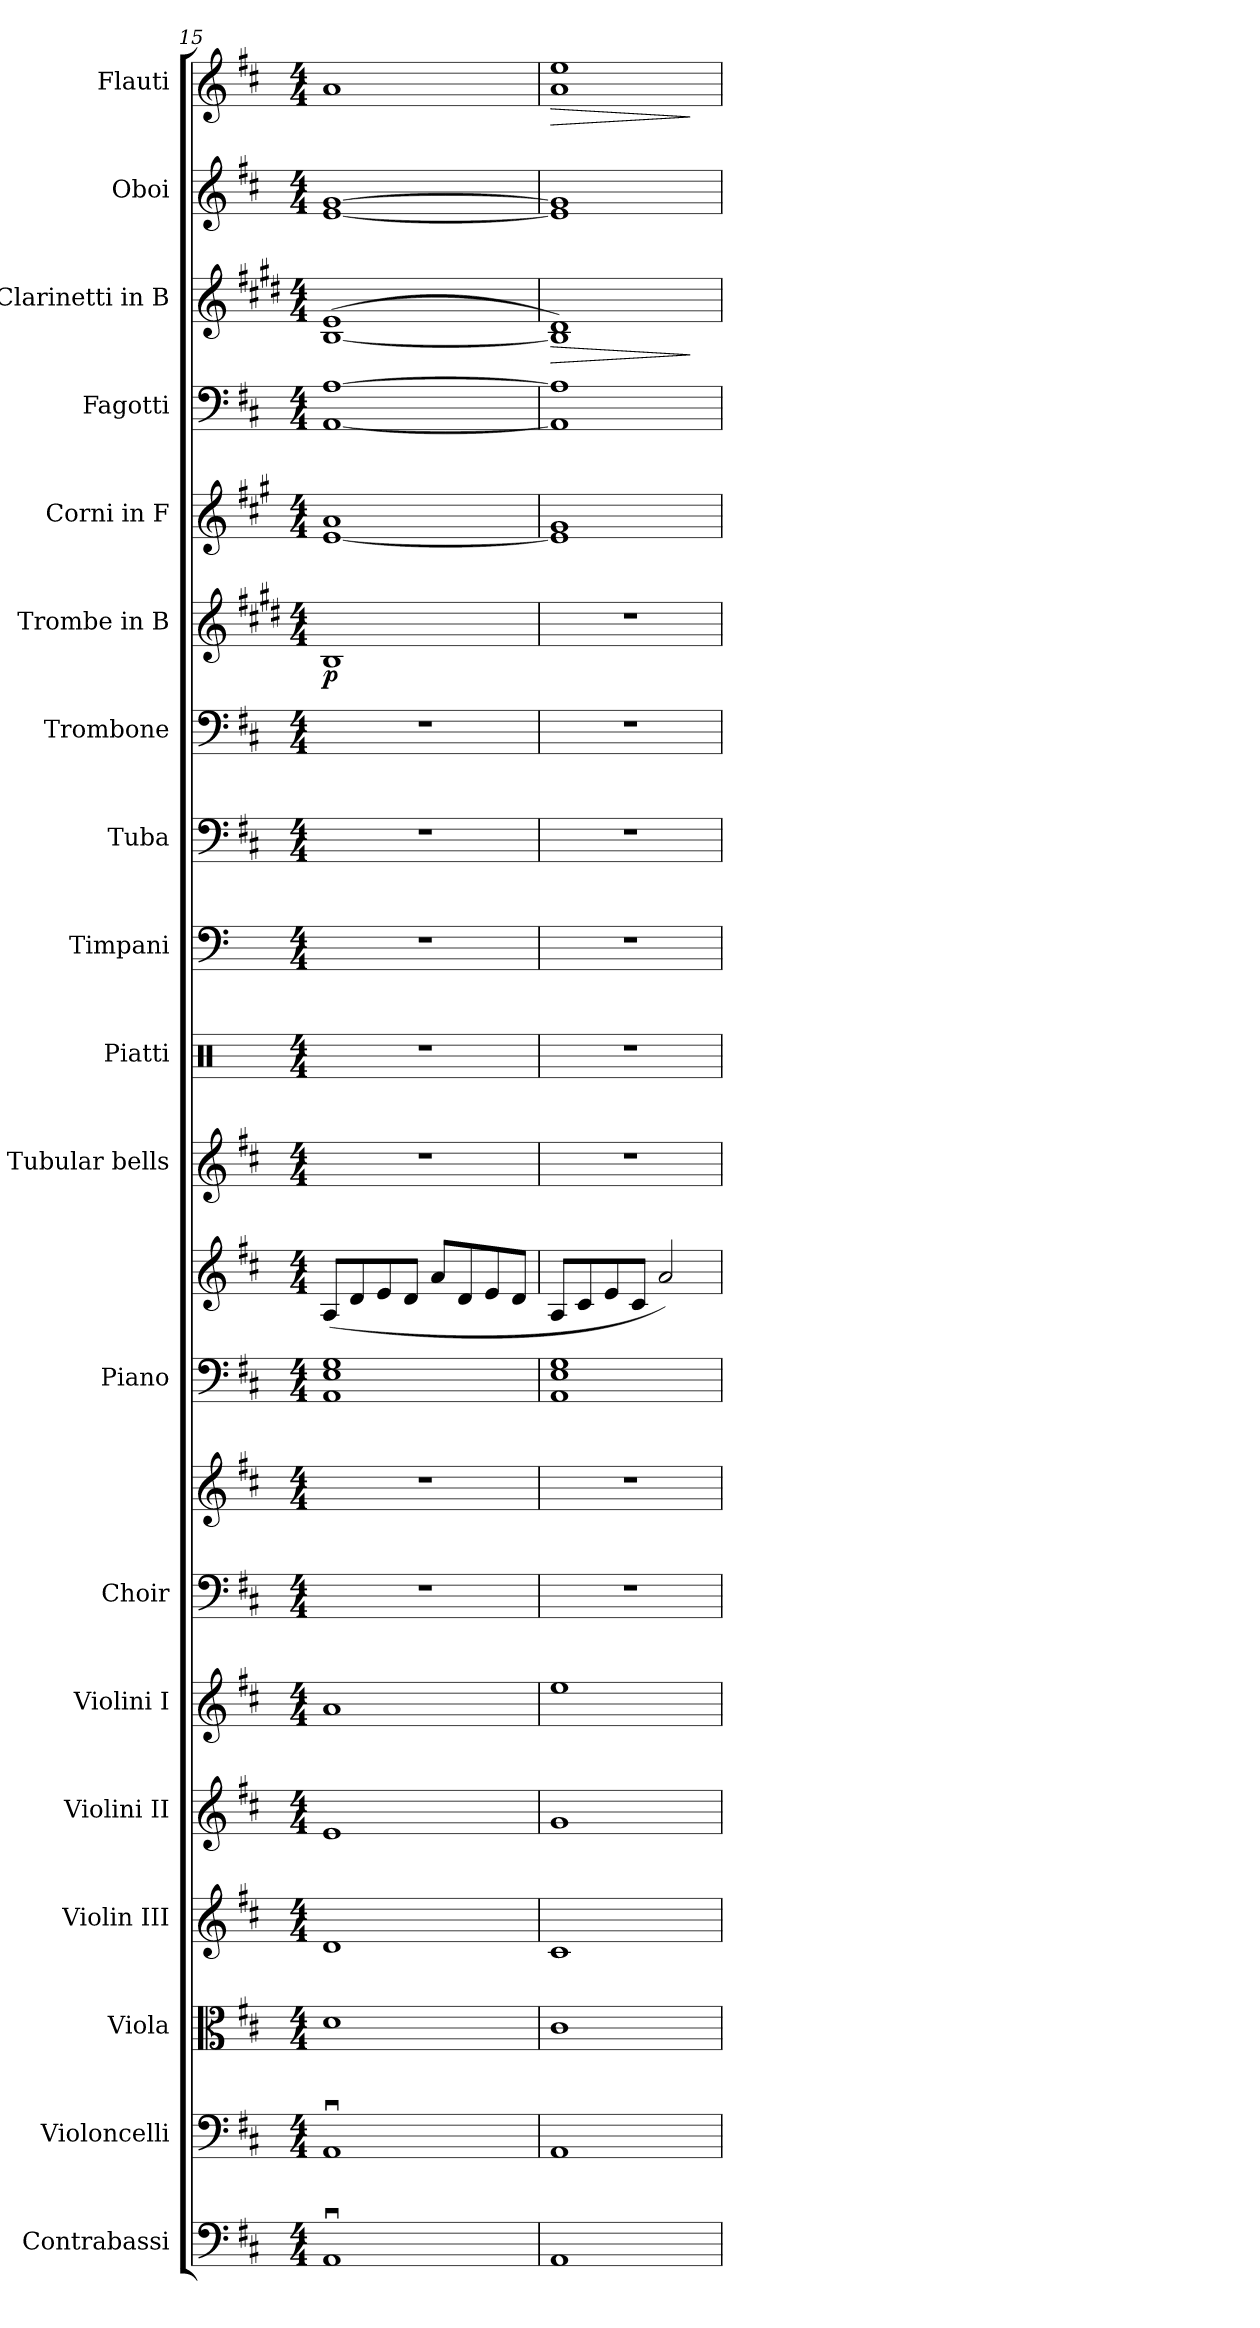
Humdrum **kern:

**kern	**kern	**kern	**kern	**kern	**kern	**kern	**kern	**kern	**kern	**kern	**kern	**kern	**kern	**kern	**kern	**dynam	**kern	**kern	**kern	**dynam	**kern	**kern	**dynam
*part19	*part18	*part17	*part16	*part15	*part14	*part13	*part13	*part12	*part12	*part11	*part10	*part9	*part8	*part7	*part6	*part6	*part5	*part4	*part3	*part3	*part2	*part1	*part1
*staff21	*staff20	*staff19	*staff18	*staff17	*staff16	*staff15	*staff14	*staff13	*staff12	*staff11	*staff10	*staff9	*staff8	*staff7	*staff6	*staff6	*staff5	*staff4	*staff3	*staff3	*staff2	*staff1	*staff1
*I"Contrabassi	*I"Violoncelli	*I"Viola	*I"Violin III	*I"Violini II	*I"Violini I	*I"Choir	*	*I"Piano	*	*I"Tubular bells	*I"Piatti	*I"Timpani	*I"Tuba	*I"Trombone	*I"Trombe in B	*	*I"Corni in F	*I"Fagotti	*I"Clarinetti in B	*	*I"Oboi	*I"Flauti	*
*	*	*	*I'Vln. II	*	*	*	*	*	*	*	*	*	*	*	*	*	*	*	*	*	*	*	*
*clefF4	*clefF4	*clefC3	*clefG2	*clefG2	*clefG2	*clefF4	*clefG2	*clefF4	*clefG2	*clefG2	*clefX	*clefF4	*clefF4	*clefF4	*clefG2	*	*clefG2	*clefF4	*clefG2	*	*clefG2	*clefG2	*
*ITrd7c12	*	*	*	*	*	*	*	*	*	*	*	*	*	*	*ITrd1c2	*	*ITrd4c7	*	*ITrd1c2	*	*	*	*
*k[f#c#]	*k[f#c#]	*k[f#c#]	*k[f#c#]	*k[f#c#]	*k[f#c#]	*k[f#c#]	*k[f#c#]	*k[f#c#]	*k[f#c#]	*k[f#c#]	*k[]	*k[]	*k[f#c#]	*k[f#c#]	*k[f#c#]	*	*k[f#c#]	*k[f#c#]	*k[f#c#]	*	*k[f#c#]	*k[f#c#]	*
*D:	*D:	*D:	*D:	*D:	*D:	*D:	*D:	*D:	*D:	*D:	*C:	*C:	*D:	*D:	*D:	*	*D:	*D:	*D:	*	*D:	*D:	*
*M4/4	*M4/4	*M4/4	*M4/4	*M4/4	*M4/4	*M4/4	*M4/4	*M4/4	*M4/4	*M4/4	*M4/4	*M4/4	*M4/4	*M4/4	*M4/4	*	*M4/4	*M4/4	*M4/4	*	*M4/4	*M4/4	*
=15	=15	=15	=15	=15	=15	=15	=15	=15	=15	=15	=15	=15	=15	=15	=15	=15	=15	=15	=15	=15	=15	=15	=15
*	*	*	*	*	*	*	*	*	*	*	*	*	*	*	*	*	*^	*	*^	*	*	*	*
1AAAui	1AAui	1di	1di	1ei	1ai	1r	1r	1AAi 1Ei 1Gi	(8Ai/L	1r	1r	1r	1r	1r	1Ai	p	1di	[<1Ai	[<1AAi [>1Ai	(1di	[<1Ai	.	[<1ei [>1gi	1ai	.
.	.	.	.	.	.	.	.	.	8di/	.	.	.	.	.	.	.	.	.	.	.	.	.	.	.	.
.	.	.	.	.	.	.	.	.	8ei/	.	.	.	.	.	.	.	.	.	.	.	.	.	.	.	.
.	.	.	.	.	.	.	.	.	8di/J	.	.	.	.	.	.	.	.	.	.	.	.	.	.	.	.
.	.	.	.	.	.	.	.	.	8ai/L	.	.	.	.	.	.	.	.	.	.	.	.	.	.	.	.
.	.	.	.	.	.	.	.	.	8di/	.	.	.	.	.	.	.	.	.	.	.	.	.	.	.	.
.	.	.	.	.	.	.	.	.	8ei/	.	.	.	.	.	.	.	.	.	.	.	.	.	.	.	.
.	.	.	.	.	.	.	.	.	8di/J	.	.	.	.	.	.	.	.	.	.	.	.	.	.	.	.
=16	=16	=16	=16	=16	=16	=16	=16	=16	=16	=16	=16	=16	=16	=16	=16	=16	=16	=16	=16	=16	=16	=16	=16	=16	=16
!	!	!	!	!	!	!	!	!	!	!	!	!	!	!	!	!	!	!	!	!	!	!LO:HP:b	!	!	!LO:HP:b
1AAAi	1AAi	1c#i	1c#i	1gi	1eei	1r	1r	1AAi 1Ei 1Gi	8Ai/L	1r	1r	1r	1r	1r	1r	.	1c#i	1Ai]	1AAi] 1Ai]	1c#i)	1Ai]	>	1ei] 1gi]	1ai 1eei	>
.	.	.	.	.	.	.	.	.	8c#i/	.	.	.	.	.	.	.	.	.	.	.	.	.	.	.	.
.	.	.	.	.	.	.	.	.	8ei/	.	.	.	.	.	.	.	.	.	.	.	.	.	.	.	.
.	.	.	.	.	.	.	.	.	8c#i/J	.	.	.	.	.	.	.	.	.	.	.	.	.	.	.	.
.	.	.	.	.	.	.	.	.	2ai/)	.	.	.	.	.	.	.	.	.	.	.	.	.	.	.	.
*	*	*	*	*	*	*	*	*	*	*	*	*	*	*	*	*	*v	*v	*	*v	*v	*	*	*	*
.	.	.	.	.	.	.	.	.	.	.	.	.	.	.	.	.	.	.	.	]	.	.	]
=	=	=	=	=	=	=	=	=	=	=	=	=	=	=	=	=	=	=	=	=	=	=	=
*-	*-	*-	*-	*-	*-	*-	*-	*-	*-	*-	*-	*-	*-	*-	*-	*-	*-	*-	*-	*-	*-	*-	*-
